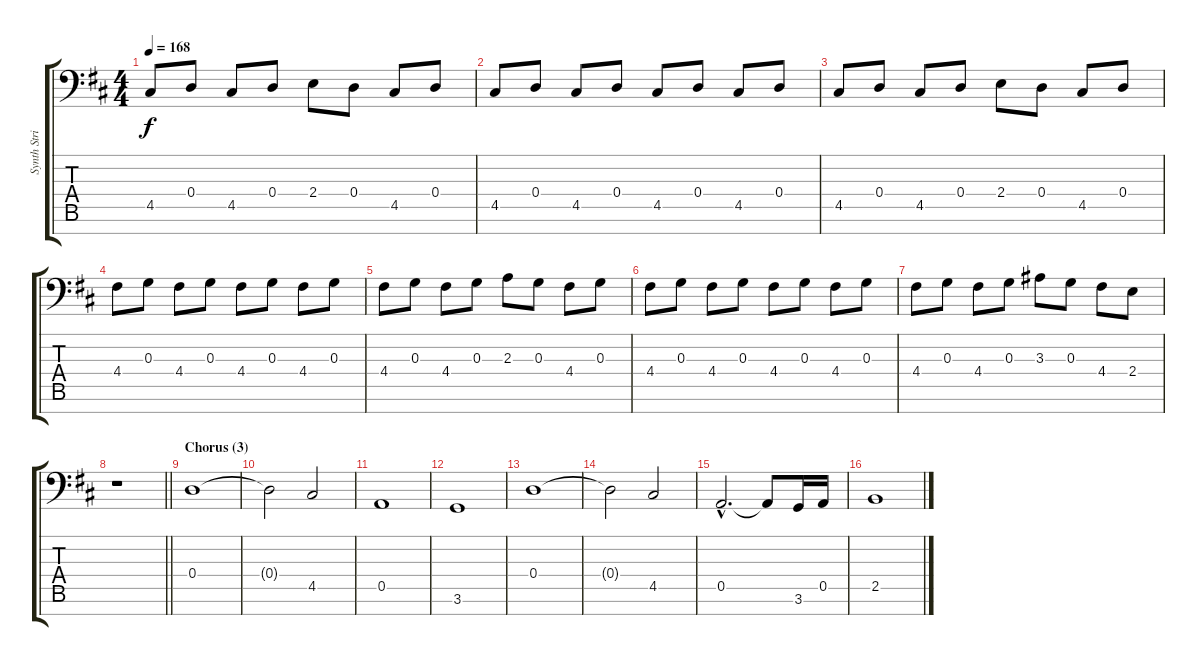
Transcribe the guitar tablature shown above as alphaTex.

\track ("Synth Strings" "Synth Stri") {instrument synthstrings1}
\staff {score tabs}
\tuning (E4 B3 G3 D3 A2 E2 A1) {hide}
\ts (4 4)
\tempo 168
\clef f4
\ks d
4.5.8{dy f} 0.4.8 4.5.8 0.4.8 2.4.8 0.4.8 4.5.8 0.4.8 |
4.5.8 0.4.8 4.5.8 0.4.8 4.5.8 0.4.8 4.5.8 0.4.8 |
4.5.8 0.4.8 4.5.8 0.4.8 2.4.8 0.4.8 4.5.8 0.4.8 |
4.4.8 0.3.8 4.4.8 0.3.8 4.4.8 0.3.8 4.4.8 0.3.8 |
4.4.8 0.3.8 4.4.8 0.3.8 2.3.8 0.3.8 4.4.8 0.3.8 |
4.4.8 0.3.8 4.4.8 0.3.8 4.4.8 0.3.8 4.4.8 0.3.8 |
4.4.8 0.3.8 4.4.8 0.3.8 3.3.8 0.3.8 4.4.8 2.4.8 |
\barLineRight lightlight
r.1 |
\section ("" "Chorus (3)")
0.4.1 |
0.4{t}.2 4.5.2 |
0.5.1 |
3.6.1 |
0.4.1 |
0.4{t}.2 4.5.2 |
0.5{hac}.2{d} 0.5{t}.8 3.6.16 0.5.16 |
2.5.1
